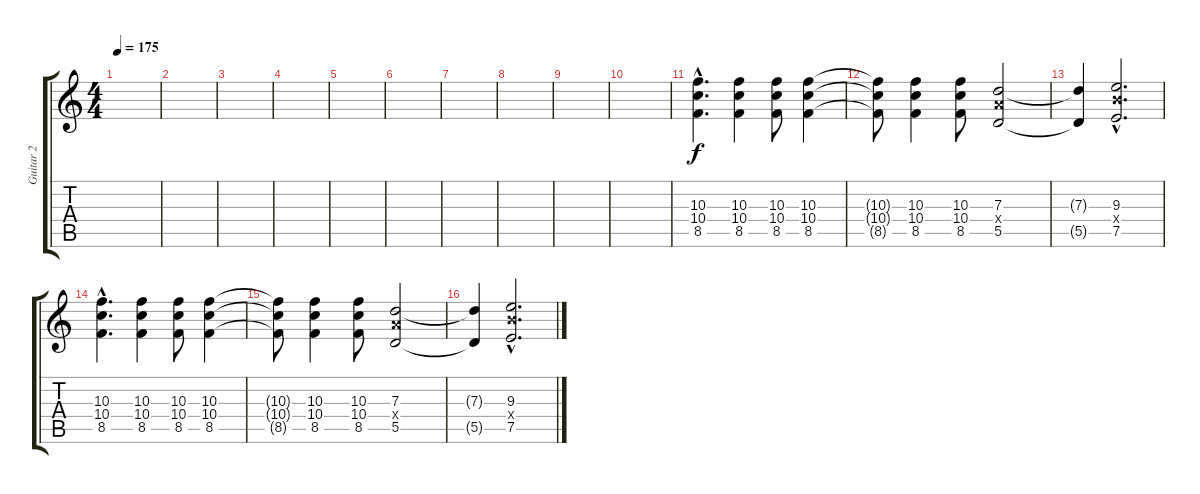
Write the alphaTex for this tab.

\track ("Guitar 2" "Guitar 2") {instrument overdrivenguitar}
\staff {score tabs}
\tuning (E4 B3 G3 D3 A2 D2) {hide}
\ts (4 4)
\tempo 175
\clef g2
\ks c
|
|
|
|
|
|
|
|
|
|
(10.3{hac} 10.4{hac} 8.5{hac}).4{d volume 16 instrument distortionguitar} (10.3 10.4 8.5).4 (10.3 10.4 8.5).8 (10.3 10.4 8.5).4 |
(10.3{t} 10.4{t} 8.5{t}).8 (10.3 10.4 8.5).4 (10.3 10.4 8.5).8 (7.3 7.4{x} 5.5).2 |
(7.3{t} 5.5{t}).4 (9.3{hac} 9.4{hac x} 7.5{hac}).2{d} |
(10.3{hac} 10.4{hac} 8.5{hac}).4{d volume 16 instrument distortionguitar} (10.3 10.4 8.5).4 (10.3 10.4 8.5).8 (10.3 10.4 8.5).4 |
(10.3{t} 10.4{t} 8.5{t}).8 (10.3 10.4 8.5).4 (10.3 10.4 8.5).8 (7.3 7.4{x} 5.5).2 |
(7.3{t} 5.5{t}).4 (9.3{hac} 9.4{hac x} 7.5{hac}).2{d}
